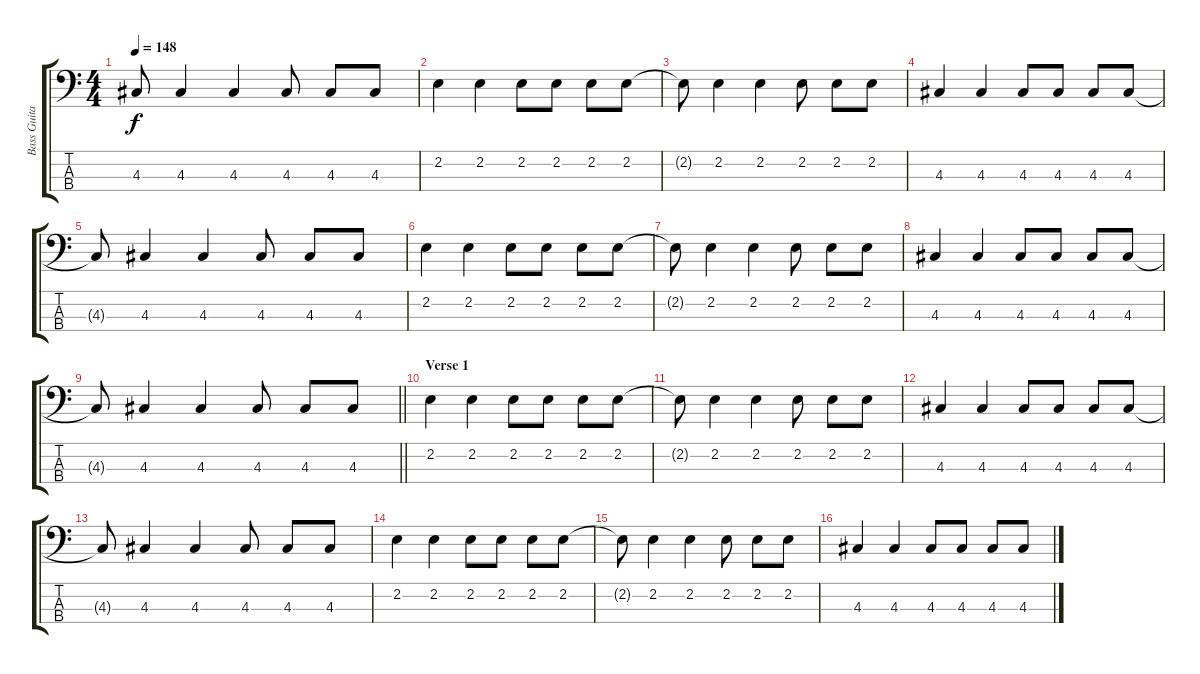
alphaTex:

\track ("Bass Guitar" "Bass Guita") {instrument electricbassfinger}
\staff {score tabs}
\tuning (G2 D2 A1 E1) {hide}
\ts (4 4)
\tempo 148
\clef f4
\ks c
4.3{t}.8{dy f} 4.3.4 4.3.4 4.3.8 4.3.8 4.3.8 |
2.2.4 2.2.4 2.2.8 2.2.8 2.2.8 2.2.8 |
2.2{t}.8 2.2.4 2.2.4 2.2.8 2.2.8 2.2.8 |
4.3.4 4.3.4 4.3.8 4.3.8 4.3.8 4.3.8 |
4.3{t}.8 4.3.4 4.3.4 4.3.8 4.3.8 4.3.8 |
2.2.4 2.2.4 2.2.8 2.2.8 2.2.8 2.2.8 |
2.2{t}.8 2.2.4 2.2.4 2.2.8 2.2.8 2.2.8 |
4.3.4 4.3.4 4.3.8 4.3.8 4.3.8 4.3.8 |
\barLineRight lightlight
4.3{t}.8 4.3.4 4.3.4 4.3.8 4.3.8 4.3.8 |
\section ("" "Verse 1")
2.2.4 2.2.4 2.2.8 2.2.8 2.2.8 2.2.8 |
2.2{t}.8 2.2.4 2.2.4 2.2.8 2.2.8 2.2.8 |
4.3.4 4.3.4 4.3.8 4.3.8 4.3.8 4.3.8 |
4.3{t}.8 4.3.4 4.3.4 4.3.8 4.3.8 4.3.8 |
2.2.4 2.2.4 2.2.8 2.2.8 2.2.8 2.2.8 |
2.2{t}.8 2.2.4 2.2.4 2.2.8 2.2.8 2.2.8 |
4.3.4 4.3.4 4.3.8 4.3.8 4.3.8 4.3.8
